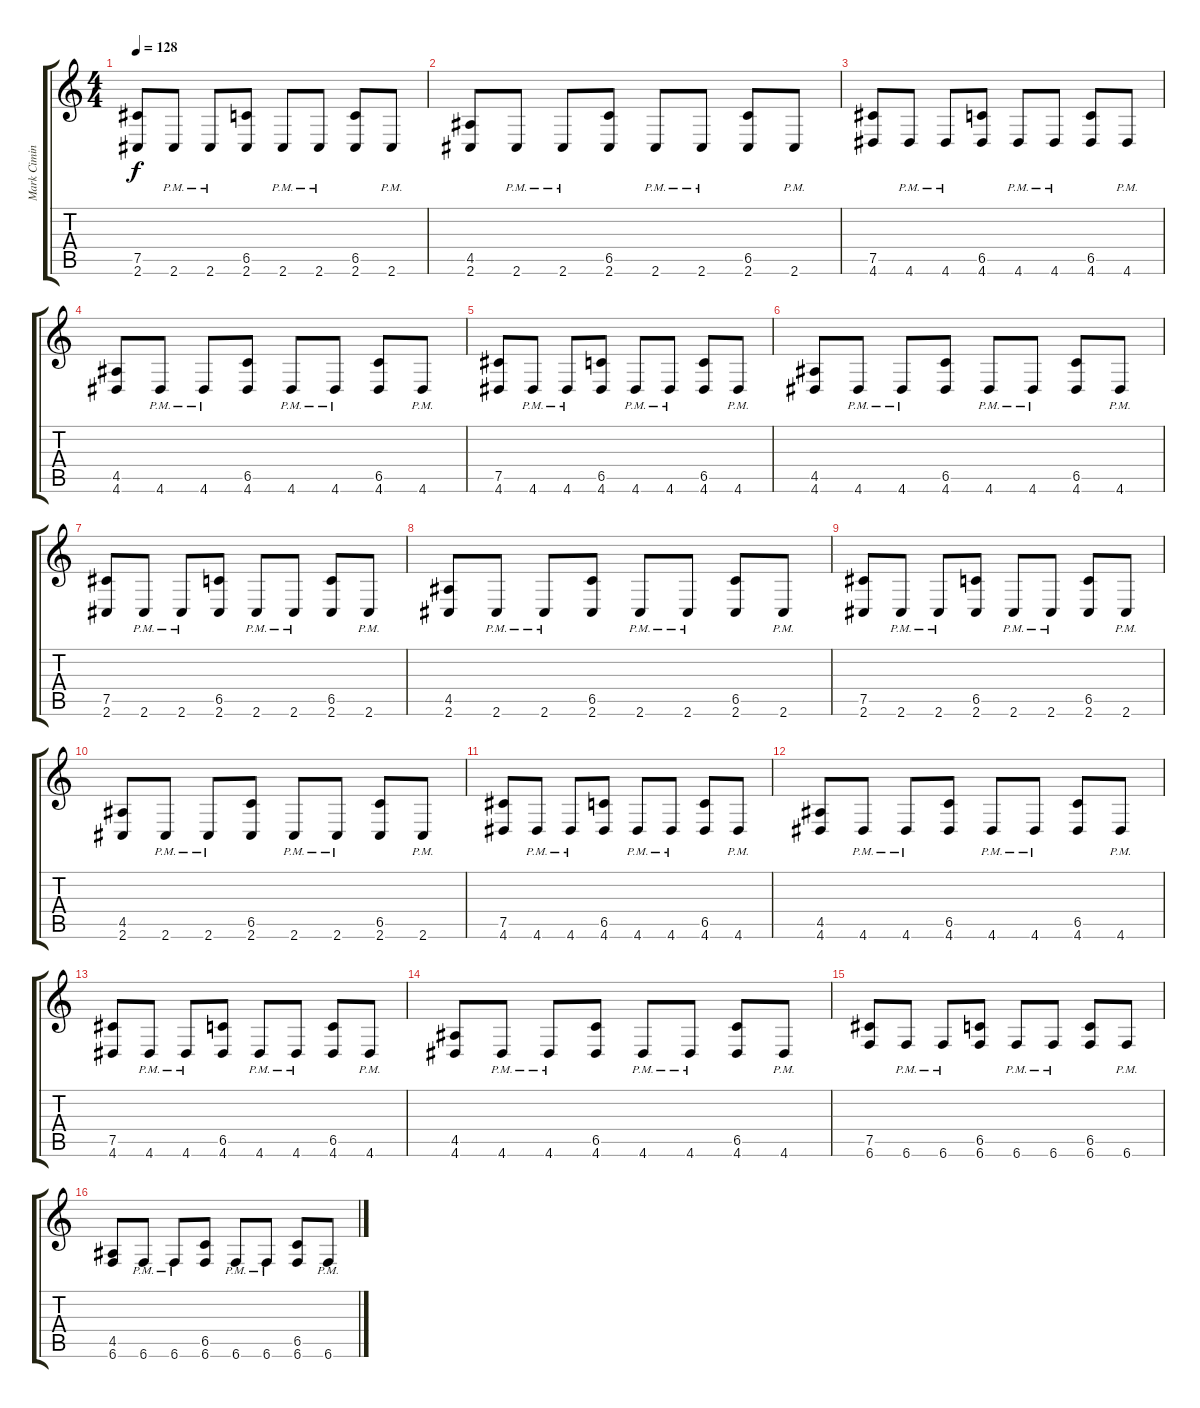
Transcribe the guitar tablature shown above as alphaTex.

\track ("Mark Cimino" "Mark Cimin") {instrument distortionguitar}
\staff {score tabs}
\tuning (Eb4 B3 Gb3 B2 Gb2 B1) {hide}
\ts (4 4)
\tempo 128
\clef g2
\ks c
(7.5 2.6).8{dy f} 2.6{pm}.8 2.6{pm}.8 (6.5 2.6).8 2.6{pm}.8 2.6{pm}.8 (6.5 2.6).8 2.6{pm}.8 |
(4.5 2.6).8 2.6{pm}.8 2.6{pm}.8 (6.5 2.6).8 2.6{pm}.8 2.6{pm}.8 (6.5 2.6).8 2.6{pm}.8 |
(7.5 4.6).8 4.6{pm}.8 4.6{pm}.8 (6.5 4.6).8 4.6{pm}.8 4.6{pm}.8 (6.5 4.6).8 4.6{pm}.8 |
(4.5 4.6).8 4.6{pm}.8 4.6{pm}.8 (6.5 4.6).8 4.6{pm}.8 4.6{pm}.8 (6.5 4.6).8 4.6{pm}.8 |
(7.5 4.6).8 4.6{pm}.8 4.6{pm}.8 (6.5 4.6).8 4.6{pm}.8 4.6{pm}.8 (6.5 4.6).8 4.6{pm}.8 |
(4.5 4.6).8 4.6{pm}.8 4.6{pm}.8 (6.5 4.6).8 4.6{pm}.8 4.6{pm}.8 (6.5 4.6).8 4.6{pm}.8 |
(7.5 2.6).8 2.6{pm}.8 2.6{pm}.8 (6.5 2.6).8 2.6{pm}.8 2.6{pm}.8 (6.5 2.6).8 2.6{pm}.8 |
(4.5 2.6).8 2.6{pm}.8 2.6{pm}.8 (6.5 2.6).8 2.6{pm}.8 2.6{pm}.8 (6.5 2.6).8 2.6{pm}.8 |
(7.5 2.6).8 2.6{pm}.8 2.6{pm}.8 (6.5 2.6).8 2.6{pm}.8 2.6{pm}.8 (6.5 2.6).8 2.6{pm}.8 |
(4.5 2.6).8 2.6{pm}.8 2.6{pm}.8 (6.5 2.6).8 2.6{pm}.8 2.6{pm}.8 (6.5 2.6).8 2.6{pm}.8 |
(7.5 4.6).8 4.6{pm}.8 4.6{pm}.8 (6.5 4.6).8 4.6{pm}.8 4.6{pm}.8 (6.5 4.6).8 4.6{pm}.8 |
(4.5 4.6).8 4.6{pm}.8 4.6{pm}.8 (6.5 4.6).8 4.6{pm}.8 4.6{pm}.8 (6.5 4.6).8 4.6{pm}.8 |
(7.5 4.6).8 4.6{pm}.8 4.6{pm}.8 (6.5 4.6).8 4.6{pm}.8 4.6{pm}.8 (6.5 4.6).8 4.6{pm}.8 |
(4.5 4.6).8 4.6{pm}.8 4.6{pm}.8 (6.5 4.6).8 4.6{pm}.8 4.6{pm}.8 (6.5 4.6).8 4.6{pm}.8 |
(7.5 6.6).8 6.6{pm}.8 6.6{pm}.8 (6.5 6.6).8 6.6{pm}.8 6.6{pm}.8 (6.5 6.6).8 6.6{pm}.8 |
(4.5 6.6).8 6.6{pm}.8 6.6{pm}.8 (6.5 6.6).8 6.6{pm}.8 6.6{pm}.8 (6.5 6.6).8 6.6{pm}.8
